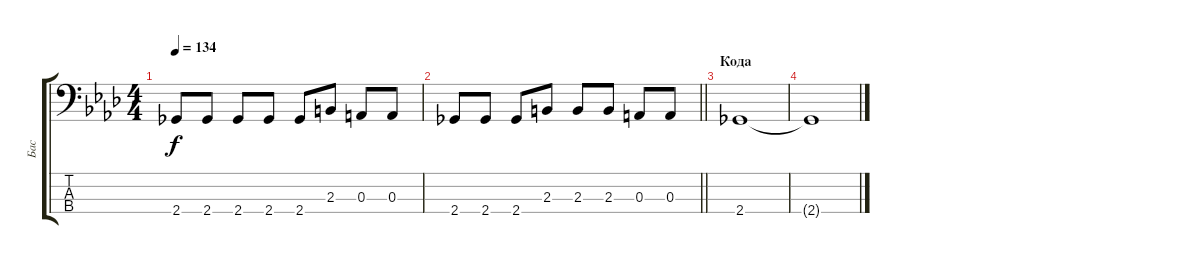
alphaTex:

\track ("Бас" "Бас") {instrument electricbassfinger}
\staff {score tabs}
\tuning (G2 D2 A1 E1) {hide}
\ts (4 4)
\tempo 134
\clef f4
\ks fminor
2.4.8{dy f} 2.4.8 2.4.8 2.4.8 2.4.8 2.3.8 0.3.8 0.3.8 |
\barLineRight lightlight
2.4.8 2.4.8 2.4.8 2.3.8 2.3.8 2.3.8 0.3.8 0.3.8 |
\section ("" "Кода")
2.4.1{volume 0} |
2.4{t}.1
